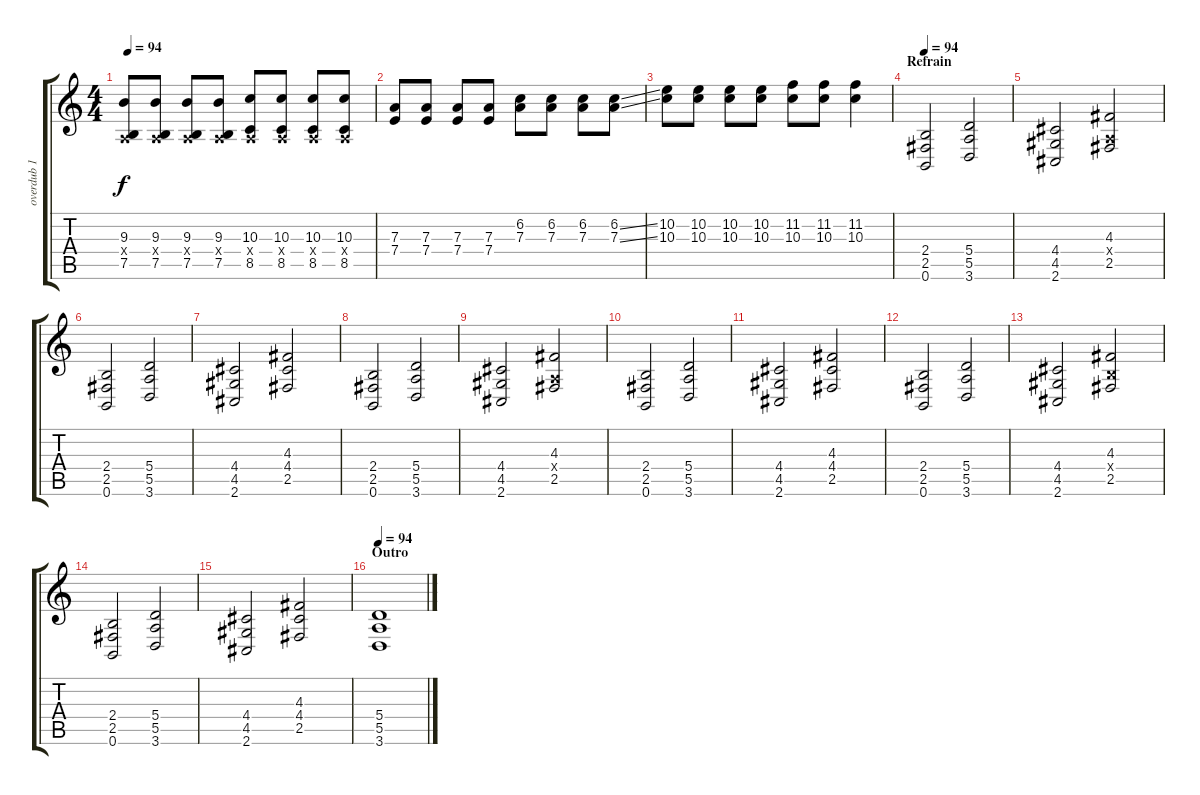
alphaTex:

\track ("overdub 1" "overdub 1") {instrument overdrivenguitar}
\staff {score tabs}
\tuning (B3 Gb3 D3 A2 E2 B1) {hide}
\ts (4 4)
\tempo 94
\clef g2
\ks c
(9.3 0.4{x} 7.5).8{dy f} (9.3 0.4{x} 7.5).8 (9.3 0.4{x} 7.5).8 (9.3 0.4{x} 7.5).8 (10.3 0.4{x} 8.5).8 (10.3 0.4{x} 8.5).8 (10.3 0.4{x} 8.5).8 (10.3 0.4{x} 8.5).8 |
\section ("" "")
(7.3 7.4).8{volume 10 balance 14 instrument electricguitarjazz} (7.3 7.4).8 (7.3 7.4).8 (7.3 7.4).8 (6.2 7.3).8 (6.2 7.3).8 (6.2 7.3).8 (6.2{ss} 7.3{ss}).8 |
(10.2 10.3).8 (10.2 10.3).8 (10.2 10.3).8 (10.2 10.3).8 (11.2 10.3).8 (11.2 10.3).8 (11.2 10.3).4 |
\section ("" "Refrain")
\tempo 94
(2.4 2.5 0.6).2{volume 10 balance 14 instrument distortionguitar} (5.4 5.5 3.6).2 |
(4.4 4.5 2.6).2 (4.3 0.4{x} 2.5).2 |
(2.4 2.5 0.6).2 (5.4 5.5 3.6).2 |
(4.4 4.5 2.6).2 (4.3 4.4 2.5).2 |
(2.4 2.5 0.6).2 (5.4 5.5 3.6).2 |
(4.4 4.5 2.6).2 (4.3 0.4{x} 2.5).2 |
(2.4 2.5 0.6).2 (5.4 5.5 3.6).2 |
(4.4 4.5 2.6).2 (4.3 4.4 2.5).2 |
\section ("" "")
(2.4 2.5 0.6).2 (5.4 5.5 3.6).2 |
(4.4 4.5 2.6).2 (4.3 2.4{x} 2.5).2 |
(2.4 2.5 0.6).2 (5.4 5.5 3.6).2 |
(4.4 4.5 2.6).2 (4.3 4.4 2.5).2 |
\section ("" "Outro")
\tempo 94
(5.4 5.5 3.6).1{volume 10 balance 14 instrument distortionguitar}
